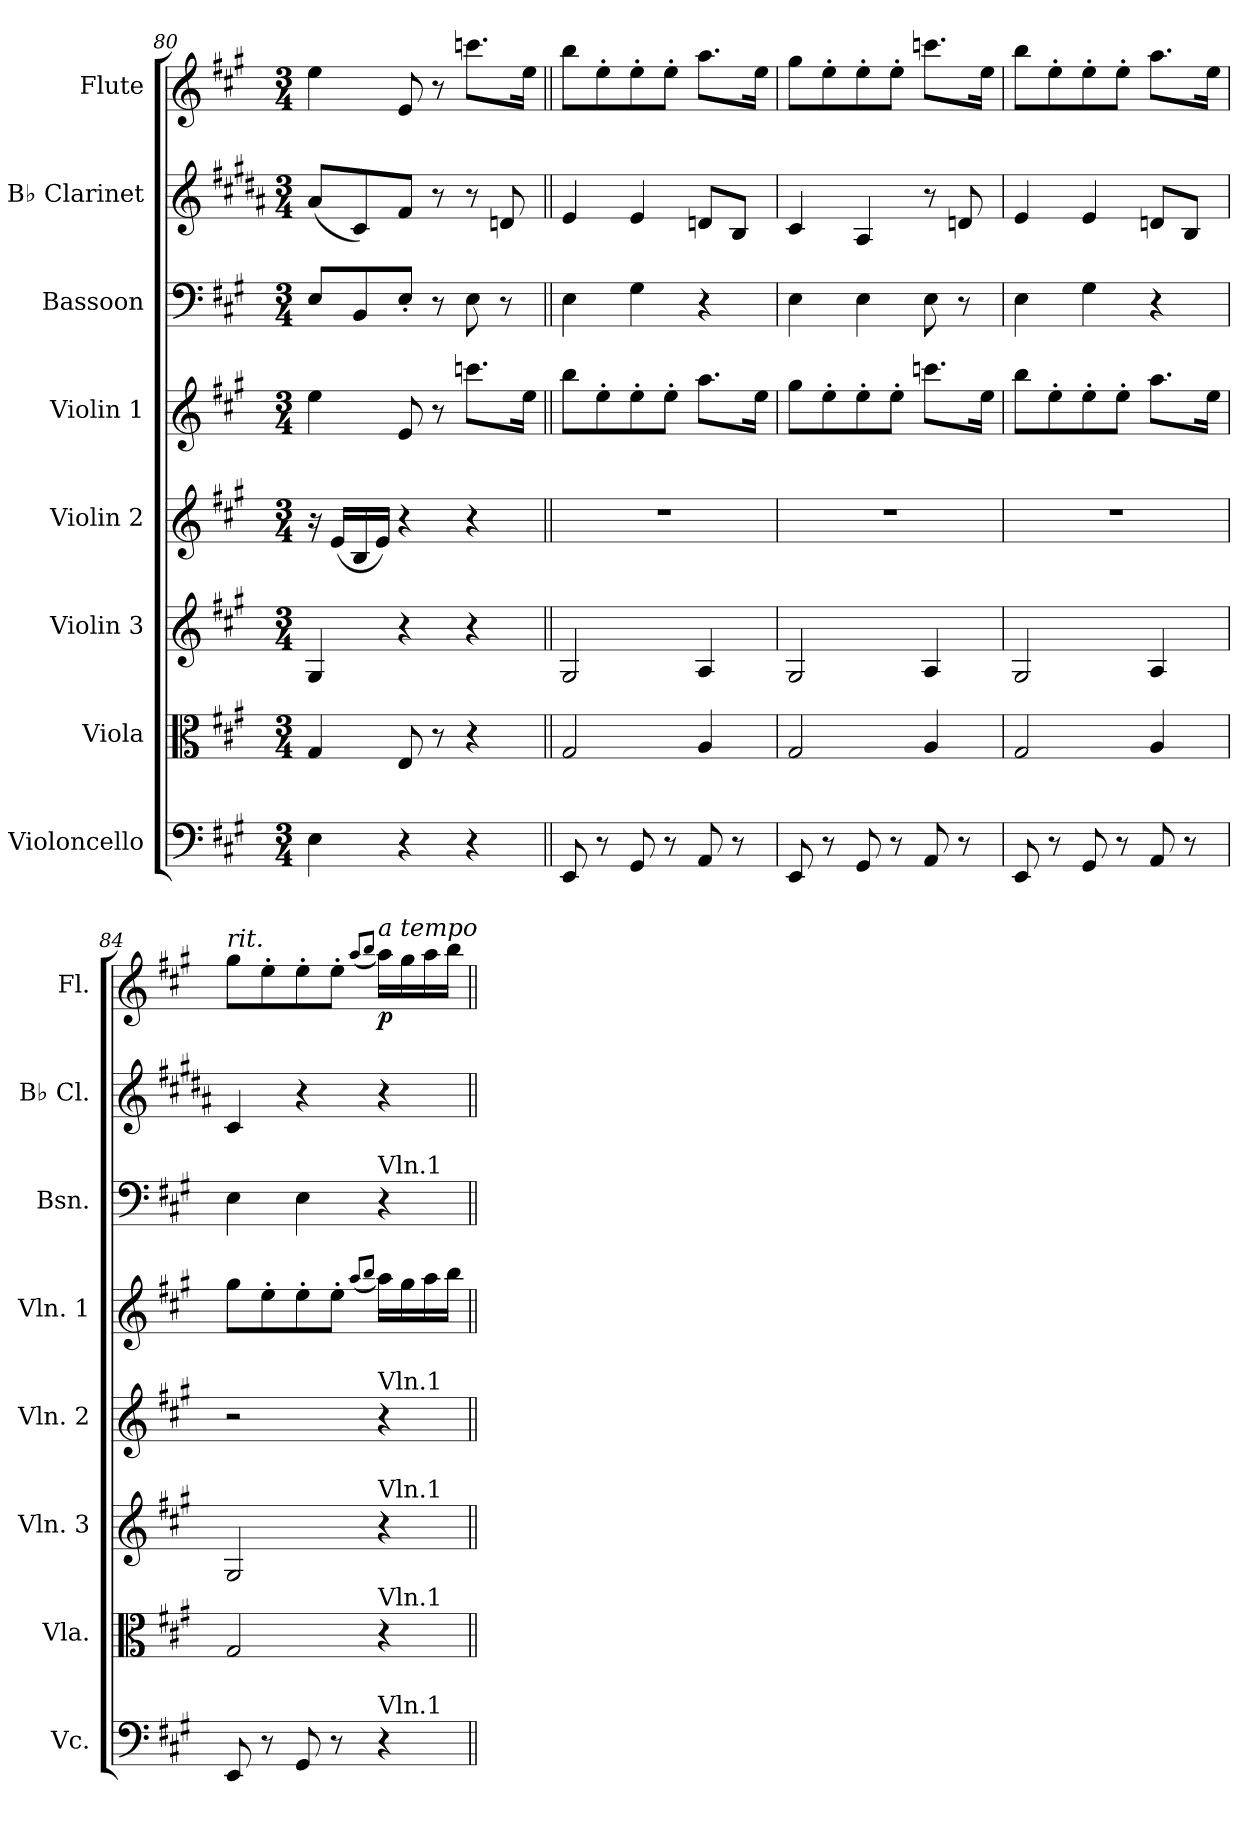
**kern	**kern	**kern	**kern	**kern	**kern	**kern	**kern	**dynam
*part8	*part7	*part6	*part5	*part4	*part3	*part2	*part1	*part1
*staff8	*staff7	*staff6	*staff5	*staff4	*staff3	*staff2	*staff1	*staff1
*I"Violoncello	*I"Viola	*I"Violin 3	*I"Violin 2	*I"Violin 1	*I"Bassoon	*I"B♭ Clarinet	*I"Flute	*
*I'Vc.	*I'Vla.	*I'Vln. 3	*I'Vln. 2	*I'Vln. 1	*I'Bsn.	*I'B♭ Cl.	*I'Fl.	*
*clefF4	*clefC3	*clefG2	*clefG2	*clefG2	*clefF4	*clefG2	*clefG2	*
*	*	*	*	*	*	*ITrd1c2	*	*
*k[f#c#g#]	*k[f#c#g#]	*k[f#c#g#]	*k[f#c#g#]	*k[f#c#g#]	*k[f#c#g#]	*k[f#c#g#]	*k[f#c#g#]	*
*M3/4	*M3/4	*M3/4	*M3/4	*M3/4	*M3/4	*M3/4	*M3/4	*
=80	=80	=80	=80	=80	=80	=80	=80	=80
4E\	4G#/	4G#/	16r	4ee\	8E/L	(8g#/L	4ee\	.
.	.	.	(16e/LL	.	.	.	.	.
.	.	.	16B/	.	8BB/	8B/)	.	.
.	.	.	16e/JJ)	.	.	.	.	.
4r	8E/	4r	4r	8e/	8E'/J	8e/J	8e/	.
.	8r	.	.	8r	8r	8r	8r	.
4r	4r	4r	4r	8.cccn\L	8E\	8r	8.cccn\L	.
.	.	.	.	.	8r	8cn/	.	.
.	.	.	.	16ee\Jk	.	.	16ee\Jk	.
!!LO:PB:g=z
=81||	=81||	=81||	=81||	=81||	=81||	=81||	=81||	=81||
8EE/	2G#/	2G#/	2.r	8bb\L	4E\	4d/	8bb\L	.
8r	.	.	.	8ee'\	.	.	8ee'\	.
8GG#/	.	.	.	8ee'\	4G#\	4d/	8ee'\	.
8r	.	.	.	8ee'\J	.	.	8ee'\J	.
8AA/	4A/	4A/	.	8.aa\L	4r	8cn/L	8.aa\L	.
8r	.	.	.	.	.	8A/J	.	.
.	.	.	.	16ee\Jk	.	.	16ee\Jk	.
=82	=82	=82	=82	=82	=82	=82	=82	=82
8EE/	2G#/	2G#/	2.r	8gg#\L	4E\	4B/	8gg#\L	.
8r	.	.	.	8ee'\	.	.	8ee'\	.
8GG#/	.	.	.	8ee'\	4E\	4G#/	8ee'\	.
8r	.	.	.	8ee'\J	.	.	8ee'\J	.
8AA/	4A/	4A/	.	8.cccn\L	8E\	8r	8.cccn\L	.
8r	.	.	.	.	8r	8cn/	.	.
.	.	.	.	16ee\Jk	.	.	16ee\Jk	.
=83	=83	=83	=83	=83	=83	=83	=83	=83
8EE/	2G#/	2G#/	2.r	8bb\L	4E\	4d/	8bb\L	.
8r	.	.	.	8ee'\	.	.	8ee'\	.
8GG#/	.	.	.	8ee'\	4G#\	4d/	8ee'\	.
8r	.	.	.	8ee'\J	.	.	8ee'\J	.
8AA/	4A/	4A/	.	8.aa\L	4r	8cn/L	8.aa\L	.
8r	.	.	.	.	.	8A/J	.	.
.	.	.	.	16ee\Jk	.	.	16ee\Jk	.
=84	=84	=84	=84	=84	=84	=84	=84	=84
*	*	*	*	*	*	*	*MM76	*
!	!	!	!	!	!	!	!LO:TX:a:i:t=rit.	!
8EE/	2G#/	2G#/	2r	8gg#\L	4E\	4B/	8gg#\L	.
8r	.	.	.	8ee'\	.	.	8ee'\	.
8GG#/	.	.	.	8ee'\	4E\	4r	8ee'\	.
8r	.	.	.	8ee'\J	.	.	8ee'\J	.
*	*	*	*	*	*	*	*MM92	*
.	.	.	.	(8qaa/L	.	.	(8qaa/L	.
.	.	.	.	8qbb/J	.	.	8qbb/J	.
!	!	!	!	!	!	!	!LO:TX:a:i:t=a tempo	!
!	!	!	!	!	!LO:TX:a:t=Vln.1	!	!	!
!	!	!	!LO:TX:a:t=Vln.1	!	!	!	!	!
!	!	!LO:TX:a:t=Vln.1	!	!	!	!	!	!
!	!LO:TX:a:t=Vln.1	!	!	!	!	!	!	!
!LO:TX:a:t=Vln.1	!	!	!	!	!	!	!	!
!	!	!	!	!	!	!	!	!LO:DY:b
4r	4r	4r	4r	16aa\LL)	4r	4r	16aa\LL)	p
.	.	.	.	16gg#\	.	.	16gg#\	.
.	.	.	.	16aa\	.	.	16aa\	.
.	.	.	.	16bb\JJ	.	.	16bb\JJ	.
=||	=||	=||	=||	=||	=||	=||	=||	=||
*-	*-	*-	*-	*-	*-	*-	*-	*-
